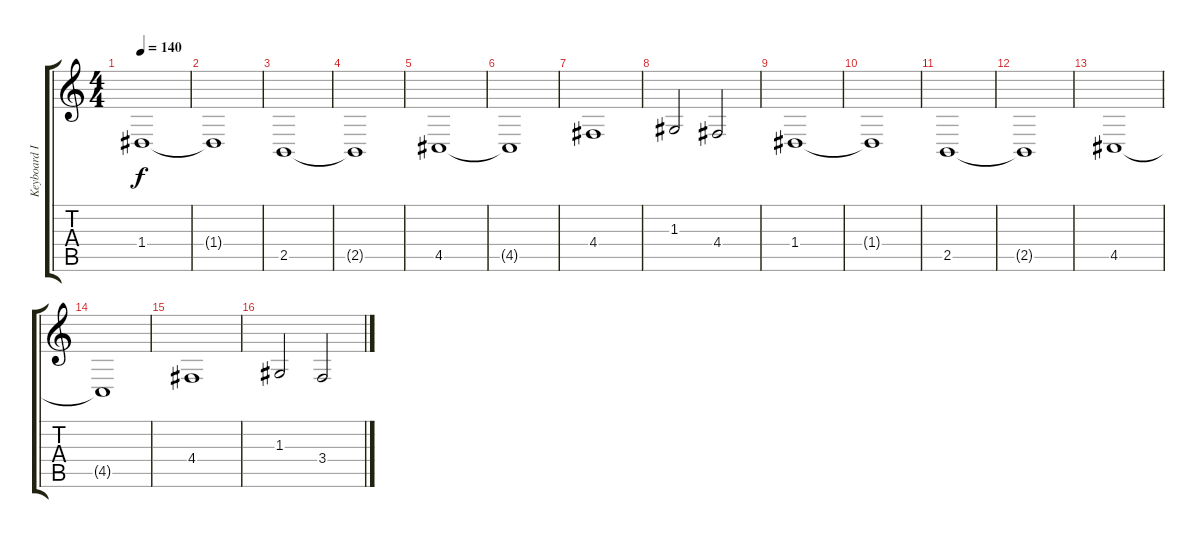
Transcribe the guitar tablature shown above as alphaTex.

\track ("Keyboard II" "Keyboard I") {instrument synthstrings1}
\staff {score tabs}
\tuning (E4 B3 G3 D3 A2 E2) {hide}
\ts (4 4)
\tempo 140
\clef g2
\ks c
1.4.1{dy f instrument synthstrings1} |
1.4{t}.1 |
2.5.1 |
2.5{t}.1 |
4.5.1 |
4.5{t}.1 |
4.4.1 |
1.3.2 4.4.2 |
1.4.1 |
1.4{t}.1 |
2.5.1 |
2.5{t}.1 |
4.5.1 |
4.5{t}.1 |
4.4.1 |
1.3.2 3.4.2
